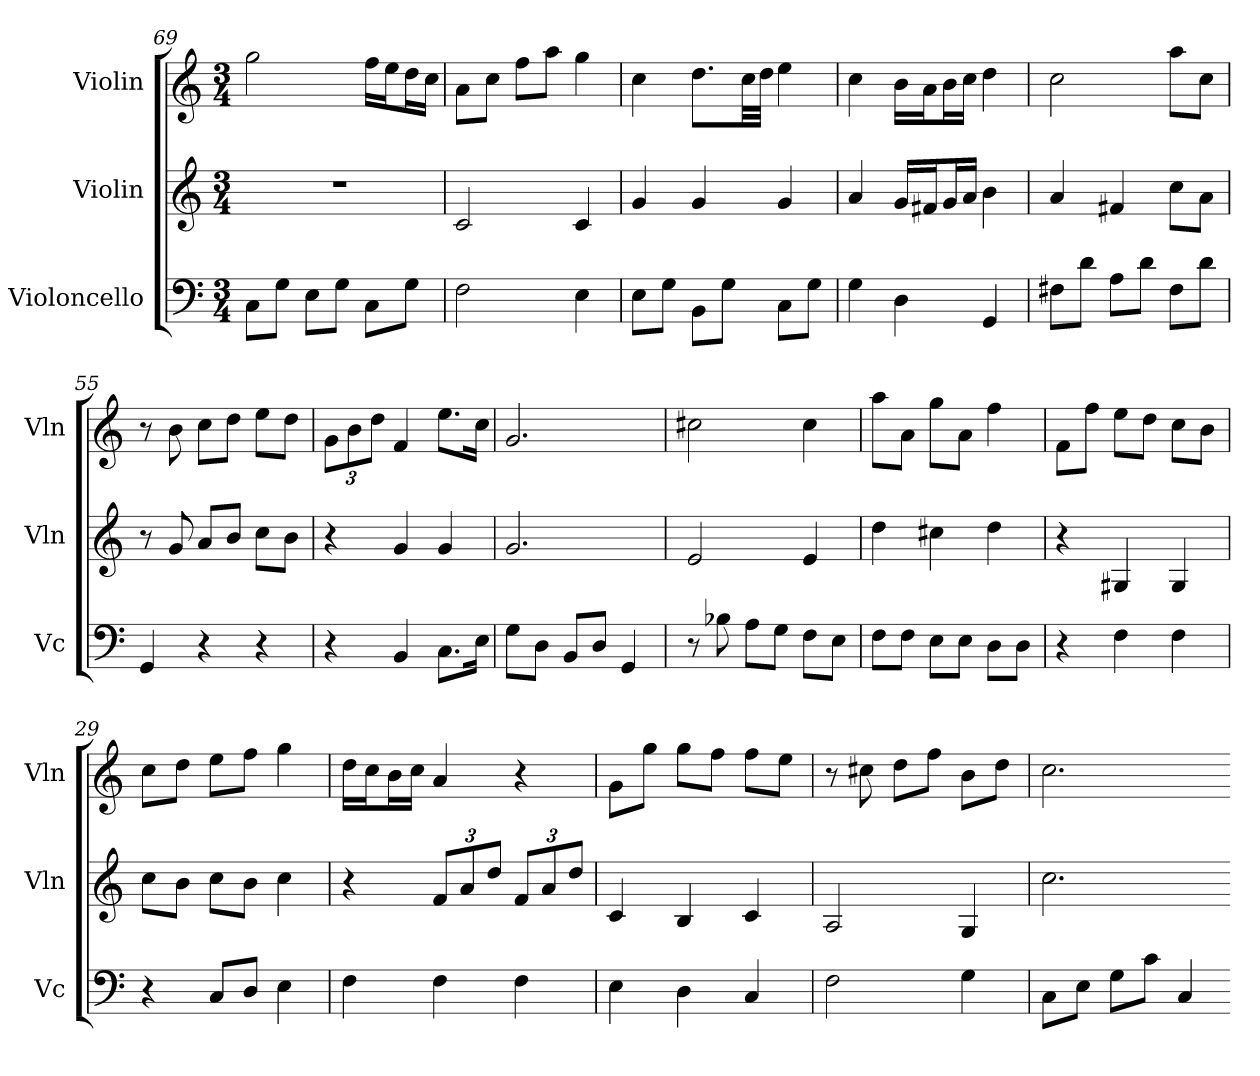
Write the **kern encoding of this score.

**kern	**kern	**kern
*part3	*part2	*part1
*staff3	*staff2	*staff1
*I"Violoncello	*I"Violin	*I"Violin
*I'Vc	*I'Vln	*I'Vln
*k[]	*k[]	*k[]
*M3/4	*M3/4	*M3/4
*MM120	*MM120	*MM120
=69	=69	=69
8CL	2.r	2gg
8GJ	.	.
8EL	.	.
8GJ	.	.
8CL	.	16ffLL
.	.	16eeJ
8GJ	.	16ddL
.	.	16ccJJ
=157	=157	=157
2F	2c	8aL
.	.	8ccJ
.	.	8ffL
.	.	8aaJ
4E	4c	4gg
=163	=163	=163
8EL	4g	4cc
8GJ	.	.
8BBL	4g	8.ddL
8GJ	.	.
.	.	32ccLL
.	.	32ddJJJ
8CL	4g	4ee
8GJ	.	.
=85	=85	=85
4G	4a	4cc
4D	16gLL	16bLL
.	16f#XJ	16aJ
.	16gL	16bL
.	16aJJ	16ccJJ
4GG	4b	4dd
=140	=140	=140
8F#XL	4a	2cc
8dJ	.	.
8AL	4f#X	.
8dJ	.	.
8F#L	8ccL	8aaL
8dJ	8aJ	8ccJ
=55	=55	=55
4GG	8r	8r
.	8g	8b
4r	8aL	8ccL
.	8bJ	8ddJ
4r	8ccL	8eeL
.	8bJ	8ddJ
=110	=110	=110
4r	4r	12gL
.	.	12b
.	.	12ddJ
4BB	4g	4f
8.CL	4g	8.eeL
16EJk	.	16ccJk
=100	=100	=100
8GL	2.g	2.g
8DJ	.	.
8BBL	.	.
8DJ	.	.
4GG	.	.
=117	=117	=117
8r	2e	2cc#X
8B-X	.	.
8AL	.	.
8GJ	.	.
8FL	4e	4cc#
8EJ	.	.
=71	=71	=71
8FL	4dd	8aaL
8FJ	.	8aJ
8EL	4cc#X	8ggL
8EJ	.	8aJ
8DL	4dd	4ff
8DJ	.	.
=150	=150	=150
4r	4r	8fL
.	.	8ffJ
4F	4G#X	8eeL
.	.	8ddJ
4F	4G#	8ccL
.	.	8bJ
=29	=29	=29
4r	8ccL	8ccL
.	8bJ	8ddJ
8CL	8ccL	8eeL
8DJ	8bJ	8ffJ
4E	4cc	4gg
=144	=144	=144
4F	4r	16ddLL
.	.	16ccJ
.	.	16bL
.	.	16ccJJ
4F	12fL	4a
.	12a	.
.	12ddJ	.
4F	12fL	4r
.	12a	.
.	12ddJ	.
=59	=59	=59
4E	4c	8gL
.	.	8ggJ
4D	4B	8ggL
.	.	8ffJ
4C	4c	8ffL
.	.	8eeJ
=89	=89	=89
2F	2A	8r
.	.	8cc#X
.	.	8ddL
.	.	8ffJ
4G	4G	8bL
.	.	8ddJ
=83	=83	=83
8CL	2.cc	2.cc
8EJ	.	.
8GL	.	.
8cJ	.	.
4C	.	.
=-	=-	=-
*-	*-	*-
